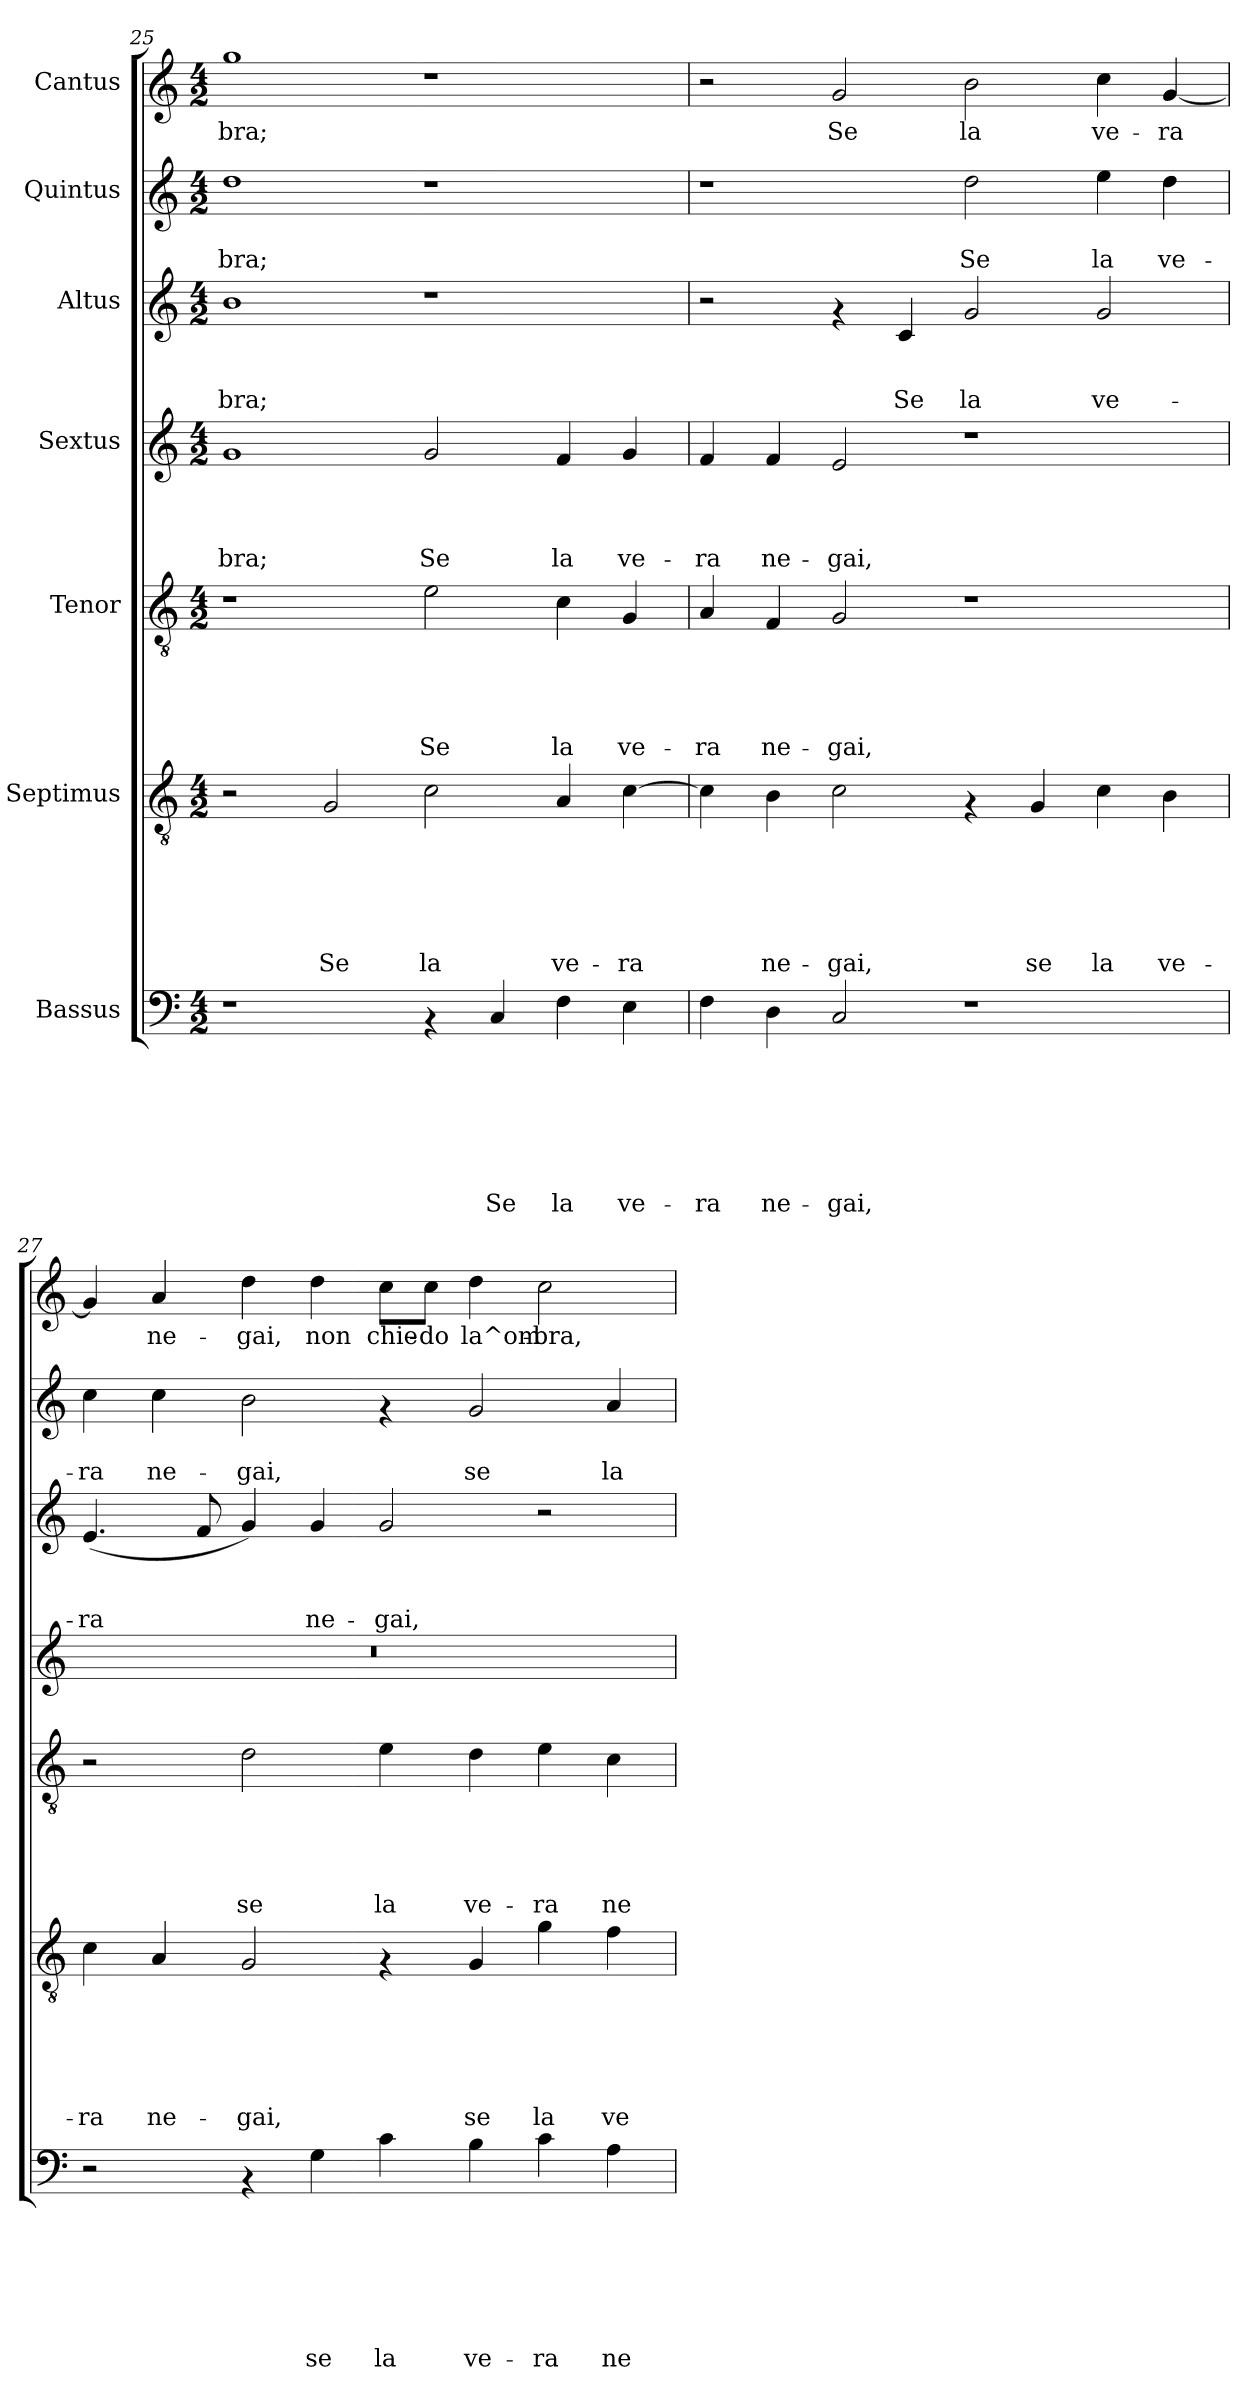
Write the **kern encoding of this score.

**kern	**text	**text	**text	**text	**text	**text	**text	**kern	**text	**text	**text	**text	**text	**text	**kern	**text	**text	**text	**text	**text	**kern	**text	**text	**text	**text	**kern	**text	**text	**text	**kern	**text	**text	**kern	**text
*part7	*part7	*part7	*part7	*part7	*part7	*part7	*part7	*part6	*part6	*part6	*part6	*part6	*part6	*part6	*part5	*part5	*part5	*part5	*part5	*part5	*part4	*part4	*part4	*part4	*part4	*part3	*part3	*part3	*part3	*part2	*part2	*part2	*part1	*part1
*staff7	*staff7	*staff7	*staff7	*staff7	*staff7	*staff7	*staff7	*staff6	*staff6	*staff6	*staff6	*staff6	*staff6	*staff6	*staff5	*staff5	*staff5	*staff5	*staff5	*staff5	*staff4	*staff4	*staff4	*staff4	*staff4	*staff3	*staff3	*staff3	*staff3	*staff2	*staff2	*staff2	*staff1	*staff1
*I"Bassus	*	*	*	*	*	*	*	*I"Septimus	*	*	*	*	*	*	*I"Tenor	*	*	*	*	*	*I"Sextus	*	*	*	*	*I"Altus	*	*	*	*I"Quintus	*	*	*I"Cantus	*
!!LO:PB:g=z
*clefF4	*	*	*	*	*	*	*	*clefGv2	*	*	*	*	*	*	*clefGv2	*	*	*	*	*	*clefG2	*	*	*	*	*clefG2	*	*	*	*clefG2	*	*	*clefG2	*
*k[]	*	*	*	*	*	*	*	*k[]	*	*	*	*	*	*	*k[]	*	*	*	*	*	*k[]	*	*	*	*	*k[]	*	*	*	*k[]	*	*	*k[]	*
*C:	*	*	*	*	*	*	*	*C:	*	*	*	*	*	*	*C:	*	*	*	*	*	*C:	*	*	*	*	*C:	*	*	*	*C:	*	*	*C:	*
*M4/2	*	*	*	*	*	*	*	*M4/2	*	*	*	*	*	*	*M4/2	*	*	*	*	*	*M4/2	*	*	*	*	*M4/2	*	*	*	*M4/2	*	*	*M4/2	*
=25	=25	=25	=25	=25	=25	=25	=25	=25	=25	=25	=25	=25	=25	=25	=25	=25	=25	=25	=25	=25	=25	=25	=25	=25	=25	=25	=25	=25	=25	=25	=25	=25	=25	=25
!	!	!	!	!	!	!	!	!	!	!	!	!	!	!	!	!	!	!	!	!	!	!	!	!	!LO:LY:b	!	!	!	!LO:LY:b	!	!	!LO:LY:b	!	!LO:LY:b
1r	.	.	.	.	.	.	.	2r	.	.	.	.	.	.	1r	.	.	.	.	.	1g	.	.	.	-bra;	1b	.	.	-bra;	1dd	.	-bra;	1gg	-bra;
!	!	!	!	!	!	!	!	!	!	!	!	!	!	!LO:LY:b	!	!	!	!	!	!	!	!	!	!	!	!	!	!	!	!	!	!	!	!
.	.	.	.	.	.	.	.	2G/	.	.	.	.	.	Se	.	.	.	.	.	.	.	.	.	.	.	.	.	.	.	.	.	.	.	.
!	!	!	!	!	!	!	!	!	!	!	!	!	!	!LO:LY:b	!	!	!	!	!	!LO:LY:b	!	!	!	!	!LO:LY:b	!	!	!	!	!	!	!	!	!
4rAA	.	.	.	.	.	.	.	2c\	.	.	.	.	.	la	2e\	.	.	.	.	Se	2g/	.	.	.	Se	1r	.	.	.	1r	.	.	1r	.
!	!	!	!	!	!	!	!LO:LY:b	!	!	!	!	!	!	!	!	!	!	!	!	!	!	!	!	!	!	!	!	!	!	!	!	!	!	!
4C/	.	.	.	.	.	.	Se	.	.	.	.	.	.	.	.	.	.	.	.	.	.	.	.	.	.	.	.	.	.	.	.	.	.	.
!	!	!	!	!	!	!	!LO:LY:b	!	!	!	!	!	!	!LO:LY:b	!	!	!	!	!	!LO:LY:b	!	!	!	!	!LO:LY:b	!	!	!	!	!	!	!	!	!
4F\	.	.	.	.	.	.	la	4A/	.	.	.	.	.	ve-	4c\	.	.	.	.	la	4f/	.	.	.	la	.	.	.	.	.	.	.	.	.
!	!	!	!	!	!	!	!LO:LY:b	!	!	!	!	!	!	!LO:LY:b	!	!	!	!	!	!LO:LY:b	!	!	!	!	!LO:LY:b	!	!	!	!	!	!	!	!	!
4E\	.	.	.	.	.	.	ve-	[>4c\	.	.	.	.	.	-ra	4G/	.	.	.	.	ve-	4g/	.	.	.	ve-	.	.	.	.	.	.	.	.	.
=26	=26	=26	=26	=26	=26	=26	=26	=26	=26	=26	=26	=26	=26	=26	=26	=26	=26	=26	=26	=26	=26	=26	=26	=26	=26	=26	=26	=26	=26	=26	=26	=26	=26	=26
!	!	!	!	!	!	!	!LO:LY:b	!	!	!	!	!	!	!	!	!	!	!	!	!LO:LY:b	!	!	!	!	!LO:LY:b	!	!	!	!	!	!	!	!	!
4F\	.	.	.	.	.	.	-ra	4c\]	.	.	.	.	.	.	4A/	.	.	.	.	-ra	4f/	.	.	.	-ra	2r	.	.	.	1r	.	.	2r	.
!	!	!	!	!	!	!	!LO:LY:b	!	!	!	!	!	!	!LO:LY:b	!	!	!	!	!	!LO:LY:b	!	!	!	!	!LO:LY:b	!	!	!	!	!	!	!	!	!
4D\	.	.	.	.	.	.	ne-	4B\	.	.	.	.	.	ne-	4F/	.	.	.	.	ne-	4f/	.	.	.	ne-	.	.	.	.	.	.	.	.	.
!	!	!	!	!	!	!	!LO:LY:b	!	!	!	!	!	!	!LO:LY:b	!	!	!	!	!	!LO:LY:b	!	!	!	!	!LO:LY:b	!	!	!	!	!	!	!	!	!LO:LY:b
2C/	.	.	.	.	.	.	-gai,	2c\	.	.	.	.	.	-gai,	2G/	.	.	.	.	-gai,	2e/	.	.	.	-gai,	4rf	.	.	.	.	.	.	2g/	Se
!	!	!	!	!	!	!	!	!	!	!	!	!	!	!	!	!	!	!	!	!	!	!	!	!	!	!	!	!	!LO:LY:b	!	!	!	!	!
.	.	.	.	.	.	.	.	.	.	.	.	.	.	.	.	.	.	.	.	.	.	.	.	.	.	4c/	.	.	Se	.	.	.	.	.
!	!	!	!	!	!	!	!	!	!	!	!	!	!	!	!	!	!	!	!	!	!	!	!	!	!	!	!	!	!LO:LY:b	!	!	!LO:LY:b	!	!LO:LY:b
1r	.	.	.	.	.	.	.	4rF	.	.	.	.	.	.	1r	.	.	.	.	.	1r	.	.	.	.	2g/	.	.	la	2dd\	.	Se	2b\	la
!	!	!	!	!	!	!	!	!	!	!	!	!	!	!LO:LY:b	!	!	!	!	!	!	!	!	!	!	!	!	!	!	!	!	!	!	!	!
.	.	.	.	.	.	.	.	4G/	.	.	.	.	.	se	.	.	.	.	.	.	.	.	.	.	.	.	.	.	.	.	.	.	.	.
!	!	!	!	!	!	!	!	!	!	!	!	!	!	!LO:LY:b	!	!	!	!	!	!	!	!	!	!	!	!	!	!	!LO:LY:b	!	!	!LO:LY:b	!	!LO:LY:b
.	.	.	.	.	.	.	.	4c\	.	.	.	.	.	la	.	.	.	.	.	.	.	.	.	.	.	2g/	.	.	ve-	4ee\	.	la	4cc\	ve-
!	!	!	!	!	!	!	!	!	!	!	!	!	!	!LO:LY:b	!	!	!	!	!	!	!	!	!	!	!	!	!	!	!	!	!	!LO:LY:b	!	!LO:LY:b
.	.	.	.	.	.	.	.	4B\	.	.	.	.	.	ve-	.	.	.	.	.	.	.	.	.	.	.	.	.	.	.	4dd\	.	ve-	[<4g/	-ra
=27	=27	=27	=27	=27	=27	=27	=27	=27	=27	=27	=27	=27	=27	=27	=27	=27	=27	=27	=27	=27	=27	=27	=27	=27	=27	=27	=27	=27	=27	=27	=27	=27	=27	=27
!	!	!	!	!	!	!	!	!	!	!	!	!	!	!LO:LY:b	!	!	!	!	!	!	!	!	!	!	!	!	!	!	!LO:LY:b	!	!	!LO:LY:b	!	!
2r	.	.	.	.	.	.	.	4c\	.	.	.	.	.	-ra	2r	.	.	.	.	.	0r	.	.	.	.	(<4.e/	.	.	-ra	4cc\	.	-ra	4g/]	.
!	!	!	!	!	!	!	!	!	!	!	!	!	!	!LO:LY:b	!	!	!	!	!	!	!	!	!	!	!	!	!	!	!	!	!	!LO:LY:b	!	!LO:LY:b
.	.	.	.	.	.	.	.	4A/	.	.	.	.	.	ne-	.	.	.	.	.	.	.	.	.	.	.	.	.	.	.	4cc\	.	ne-	4a/	ne-
.	.	.	.	.	.	.	.	.	.	.	.	.	.	.	.	.	.	.	.	.	.	.	.	.	.	8f/	.	.	.	.	.	.	.	.
!	!	!	!	!	!	!	!	!	!	!	!	!	!	!LO:LY:b	!	!	!	!	!	!LO:LY:b	!	!	!	!	!	!	!	!	!	!	!	!LO:LY:b	!	!LO:LY:b
4rAA	.	.	.	.	.	.	.	2G/	.	.	.	.	.	-gai,	2d\	.	.	.	.	se	.	.	.	.	.	4g/)	.	.	.	2b\	.	-gai,	4dd\	-gai,
!	!	!	!	!	!	!	!LO:LY:b	!	!	!	!	!	!	!	!	!	!	!	!	!	!	!	!	!	!	!	!	!	!LO:LY:b	!	!	!	!	!LO:LY:b
4G\	.	.	.	.	.	.	se	.	.	.	.	.	.	.	.	.	.	.	.	.	.	.	.	.	.	4g/	.	.	ne-	.	.	.	4dd\	non
!	!	!	!	!	!	!	!LO:LY:b	!	!	!	!	!	!	!	!	!	!	!	!	!LO:LY:b	!	!	!	!	!	!	!	!	!LO:LY:b	!	!	!	!	!LO:LY:b
4c\	.	.	.	.	.	.	la	4rF	.	.	.	.	.	.	4e\	.	.	.	.	la	.	.	.	.	.	2g/	.	.	-gai,	4rf	.	.	8cc\L	chie-
!	!	!	!	!	!	!	!	!	!	!	!	!	!	!	!	!	!	!	!	!	!	!	!	!	!	!	!	!	!	!	!	!	!	!LO:LY:b
.	.	.	.	.	.	.	.	.	.	.	.	.	.	.	.	.	.	.	.	.	.	.	.	.	.	.	.	.	.	.	.	.	8cc\J	-do
!	!	!	!	!	!	!	!LO:LY:b	!	!	!	!	!	!	!LO:LY:b	!	!	!	!	!	!LO:LY:b	!	!	!	!	!	!	!	!	!	!	!	!LO:LY:b	!	!LO:LY:b
4B\	.	.	.	.	.	.	ve-	4G/	.	.	.	.	.	se	4d\	.	.	.	.	ve-	.	.	.	.	.	.	.	.	.	2g/	.	se	4dd\	la^om-
!	!	!	!	!	!	!	!LO:LY:b	!	!	!	!	!	!	!LO:LY:b	!	!	!	!	!	!LO:LY:b	!	!	!	!	!	!	!	!	!	!	!	!	!	!LO:LY:b
4c\	.	.	.	.	.	.	-ra	4g\	.	.	.	.	.	la	4e\	.	.	.	.	-ra	.	.	.	.	.	2r	.	.	.	.	.	.	2cc\	-bra,
!	!	!	!	!	!	!	!LO:LY:b	!	!	!	!	!	!	!LO:LY:b	!	!	!	!	!	!LO:LY:b	!	!	!	!	!	!	!	!	!	!	!	!LO:LY:b	!	!
4A\	.	.	.	.	.	.	ne-	4f\	.	.	.	.	.	ve-	4c\	.	.	.	.	ne-	.	.	.	.	.	.	.	.	.	4a/	.	la	.	.
=	=	=	=	=	=	=	=	=	=	=	=	=	=	=	=	=	=	=	=	=	=	=	=	=	=	=	=	=	=	=	=	=	=	=
*-	*-	*-	*-	*-	*-	*-	*-	*-	*-	*-	*-	*-	*-	*-	*-	*-	*-	*-	*-	*-	*-	*-	*-	*-	*-	*-	*-	*-	*-	*-	*-	*-	*-	*-
